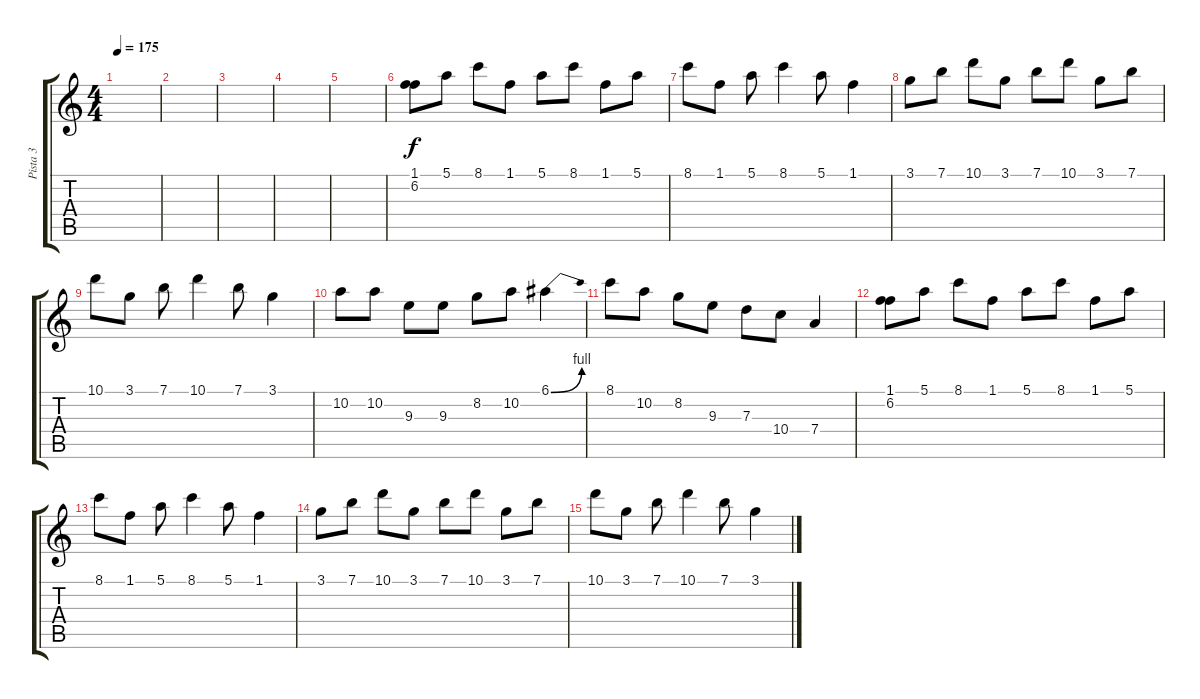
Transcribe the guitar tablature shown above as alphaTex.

\track ("Pista 3" "Pista 3") {instrument distortionguitar}
\staff {score tabs}
\tuning (E4 B3 G3 D3 A2 E2) {hide}
\ts (4 4)
\tempo 175
\clef g2
\ks c
|
|
|
|
|
(1.1 6.2).8 5.1.8 8.1.8 1.1.8 5.1.8 8.1.8 1.1.8 5.1.8 |
8.1.8 1.1.8 5.1.8 8.1.4 5.1.8 1.1.4 |
3.1.8 7.1.8 10.1.8 3.1.8 7.1.8 10.1.8 3.1.8 7.1.8 |
10.1.8 3.1.8 7.1.8 10.1.4 7.1.8 3.1.4 |
10.2.8 10.2.8 9.3.8 9.3.8 8.2.8 10.2.8 6.1{be (bend 0 0 60 4)}.4 |
8.1.8 10.2.8 8.2.8 9.3.8 7.3.8 10.4.8 7.4.4 |
(1.1 6.2).8 5.1.8 8.1.8 1.1.8 5.1.8 8.1.8 1.1.8 5.1.8 |
8.1.8 1.1.8 5.1.8 8.1.4 5.1.8 1.1.4 |
3.1.8 7.1.8 10.1.8 3.1.8 7.1.8 10.1.8 3.1.8 7.1.8 |
10.1.8 3.1.8 7.1.8 10.1.4 7.1.8 3.1.4
